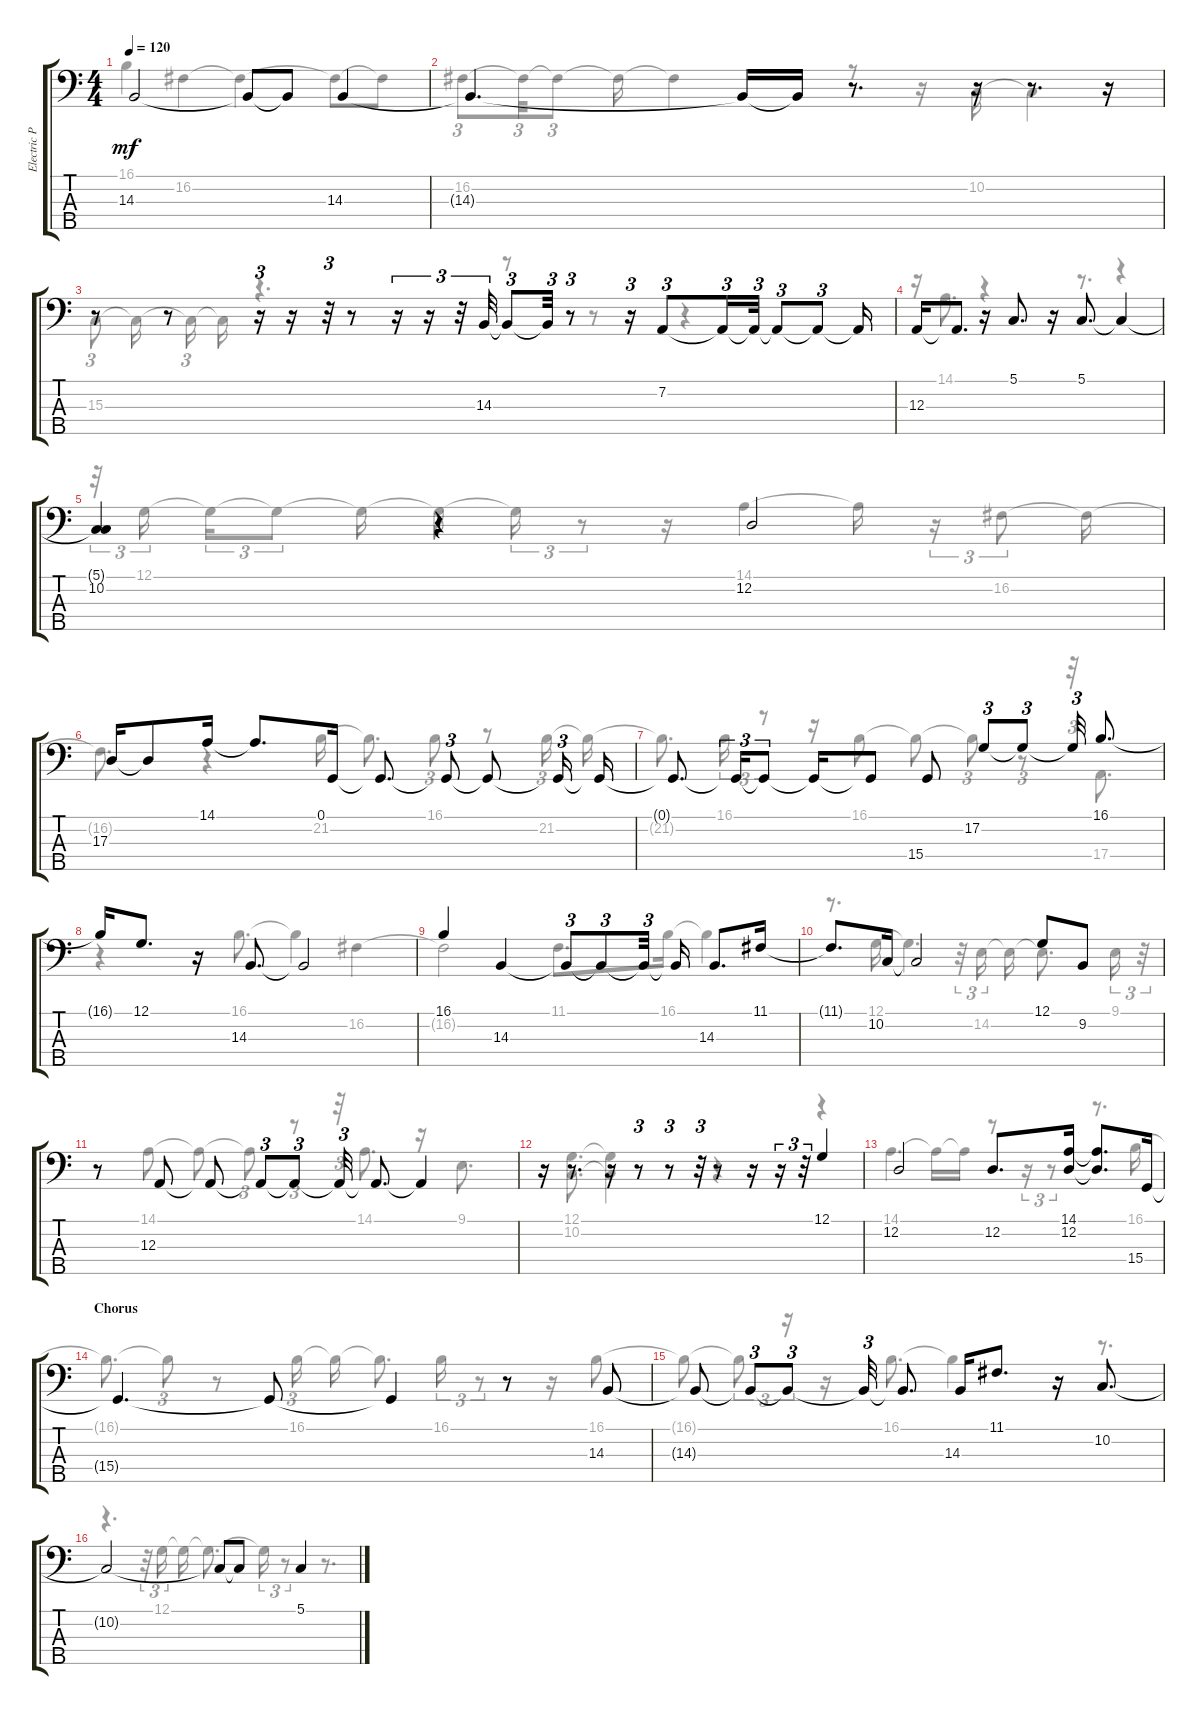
\track ("Electric Piano (Staff 2)" "Electric P") {instrument electricgrandpiano}
\staff {score tabs}
\tuning (G2 D2 A1 E1 B0) {hide}
\voice
\ts (4 4)
\tempo 120
\clef f4
\ks aminor
14.3{t}.2{dy mf} 14.3{t}.8 14.3{t}.8 14.3.4 |
14.3{t}.4{d} 14.3{t}.16 14.3{t}.16 r.8{d} r.16 r.8{d} r.16 |
r.8 r.8 r.16{tu (3 2)} r.16 r.32{tu (3 2)} r.8 r.16{tu (3 2)} r.16{tu (3 2)} r.32{tu (3 2)} 14.3.32{tu (3 2)} 14.3{t}.8{tu (3 2)} 14.3{t}.32{tu (3 2)} r.8{tu (3 2)} r.16{tu (3 2)} 7.2.8{tu (3 2)} 7.2{t}.16{tu (3 2)} 7.2{t}.32{tu (3 2)} 7.2{t}.8{tu (3 2)} 7.2{t}.8{tu (3 2)} 7.2{t}.16 |
12.3.16 12.3{t}.8{d} r.16 5.1.8{d} r.16 5.1.8{d} 5.1{t}.4 |
(5.1{t} 10.2).4 r.4 12.2.2 |
17.3.16 17.3{t}.8 14.1.16 14.1{t}.8{d} 0.1.16 0.1{t}.8{d} 0.1{t}.8{tu (3 2)} 0.1{t}.8 0.1{t}.16{tu (3 2)} 0.1{t}.16 |
0.1{t}.8{d} 0.1{t}.16{tu (3 2)} 0.1{t}.8{tu (3 2)} 0.1{t}.16 0.1{t}.8 15.4.8 17.2.8{tu (3 2)} 17.2{t}.8{tu (3 2)} 17.2{t}.32{tu (3 2)} 16.1.8{d} |
16.1{t}.16 12.1.8{d} r.16 14.3.8{d} 14.3{t}.2 |
16.1.4 14.3.4 14.3{t}.8{tu (3 2)} 14.3{t}.8{tu (3 2)} 14.3{t}.32{tu (3 2)} 14.3{t}.16 14.3.8{d} 11.1.16 |
11.1{t}.8{d} 10.2.16 10.2{t}.2 12.1.8 9.2.8 |
r.8 12.3.8 12.3{t}.8 12.3{t}.8{tu (3 2)} 12.3{t}.8{tu (3 2)} 12.3{t}.32{tu (3 2)} 12.3{t}.8{d} 12.3{t}.4 |
r.16 r.8{d} r.16 r.8{tu (3 2)} r.8{tu (3 2)} r.32{tu (3 2)} r.8 r.16 r.16{tu (3 2)} r.32{tu (3 2)} 12.1.4 |
12.2.2 12.2.8{d} (14.1 12.2).16 (14.1{t} 12.2{t}).8{d} 15.4.16 |
\section ("" "Chorus")
15.4{t}.4{d} 15.4{t}.8 15.4{t}.4 r.8 14.3.8 |
14.3{t}.8 14.3{t}.8{tu (3 2)} 14.3{t}.8{tu (3 2)} 14.3{t}.32{tu (3 2)} 14.3{t}.8{d} 14.3.16 11.1.8{d} r.16 10.2.8{d} |
10.2{t}.2 10.2{t}.8 10.2{t}.8 5.1.4
\voice
\clef f4
\ottava regular
\simile none
\ks aminor
16.1{t}.4{dy mf} 16.2.4 16.2{t}.4 16.2{t}.8 16.2{t}.8 |
16.2.8{tu (3 2)} 16.2{t}.32{tu (3 2)} 16.2{t}.8{tu (3 2)} 16.2{t}.16 16.2{t}.4 r.8 r.16 10.2.16 10.2{t}.4 |
15.3.8{tu (3 2)} 15.3{t}.16 15.3{t}.16{tu (3 2)} 15.3{t}.16 r.4{d} r.8 r.8 r.4 |
r.16 14.1.8{d} r.4 r.16 r.8{d} r.4 |
r.32{tu (3 2)} 12.1.16{tu (3 2)} 12.1{t}.16{tu (3 2)} 12.1{t}.8{tu (3 2)} 12.1{t}.16 12.1{t}.16 12.1{t}.16{tu (3 2)} r.8{tu (3 2)} r.16 14.1.4 14.1{t}.16 r.16{tu (3 2)} 16.2.8{tu (3 2)} 16.2{t}.16 |
16.2{t}.8{d} r.4 21.2.16 21.2{t}.8{d} 16.1.8{tu (3 2)} r.8 21.2.16{tu (3 2)} 21.2{t}.16 |
21.2{t}.8{d} 16.1.16{tu (3 2)} r.8{tu (3 2)} r.16 16.1.8 16.1{t}.8 16.1{t}.8{tu (3 2)} r.8{tu (3 2)} r.32{tu (3 2)} 17.4.8{d} |
r.4 r.16 16.1.8{d} 16.1{t}.4 16.2.4 |
16.2{t}.2 11.1.8{d} 16.1.16 16.1{t}.4 |
r.8{d} 12.1.16 12.1{t}.4{d} r.32{tu (3 2)} 14.2.16{tu (3 2)} 14.2{t}.16 14.2{t}.8{d} 9.1.16{tu (3 2)} r.32{tu (3 2)} |
r.8 14.1.8 14.1{t}.8 14.1{t}.8{tu (3 2)} r.8{tu (3 2)} r.32{tu (3 2)} 14.1.8{d} r.16 9.1.8{d} |
r.16 (12.1 10.2).8{d} (12.1{t} 10.2{t}).4 r.4 r.4 |
14.1.4{d} 14.1{t}.16 14.1{t}.16 r.8 r.16{tu (3 2)} r.8{tu (3 2)} r.8{d} 16.1.16 |
16.1{t}.8{d} 16.1{t}.8{tu (3 2)} r.8 16.1.16{tu (3 2)} 16.1{t}.16 16.1{t}.8{d} 16.1.16{tu (3 2)} r.8{tu (3 2)} r.16 16.1.8 |
16.1{t}.8 16.1{t}.8{tu (3 2)} r.16{tu (3 2)} r.16 16.1.8{d} 16.1{t}.4 r.16 r.8{d} |
r.4{d} r.32{tu (3 2)} 12.1.16{tu (3 2)} 12.1{t}.16 12.1{t}.8{d} 12.1{t}.16{tu (3 2)} r.8{tu (3 2)} r.8{d}
